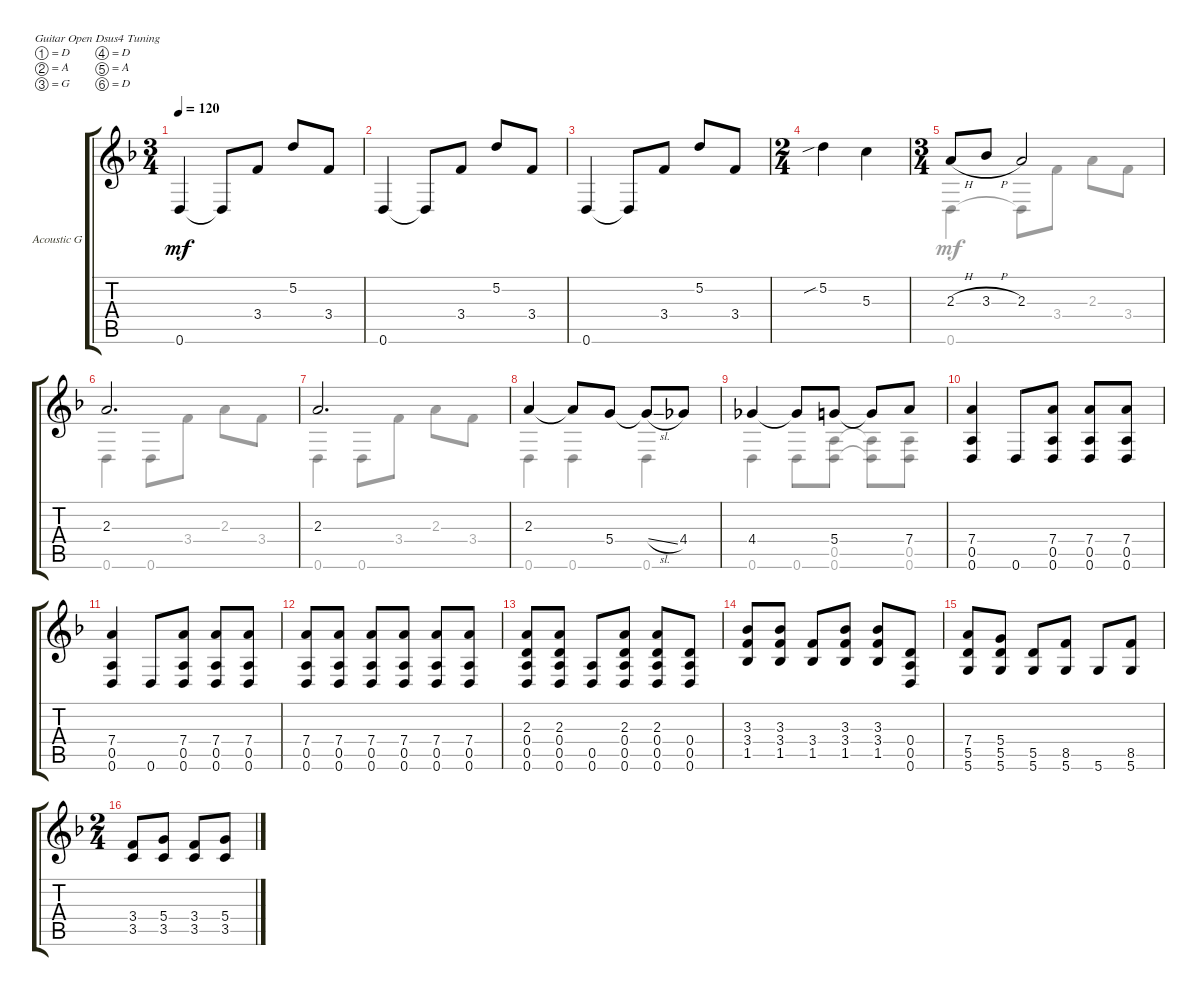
\bracketExtendMode groupsimilarinstruments
\firstSystemTrackNameOrientation horizontal
\otherSystemsTrackNameOrientation horizontal
\track ("Acoustic Guitar" "Acoustic G") {instrument acousticgrandpiano}
\staff {score tabs}
\tuning (D4 A3 G3 D3 A2 D2)
\displaytranspose 12
\voice
\ts (3 4)
\tempo 120
\clef g2
\ks dminor
0.6.4{dy mf} 0.6{t}.8 3.4.8 5.2.8 3.4.8 |
0.6.4 0.6{t}.8 3.4.8 5.2.8 3.4.8 |
0.6.4 0.6{t}.8 3.4.8 5.2.8 3.4.8 |
\ts (2 4)
5.2{sib}.4 5.3.4 |
\ts (3 4)
2.3{h}.8 3.3{h}.8 2.3.2 |
2.3.2{d} |
2.3.2{d} |
2.3.4 2.3{t}.8 5.4.8 5.4{sl t}.8 4.4.8 |
4.4.4 4.4{t}.8 5.4.8 5.4{t}.8 7.4.8 |
(0.6 0.5 7.4).4 0.6.8 (0.6 0.5 7.4).8 (0.6 0.5 7.4).8 (0.6 0.5 7.4).8 |
(0.6 0.5 7.4).4 0.6.8 (0.6 0.5 7.4).8 (0.6 0.5 7.4).8 (0.6 0.5 7.4).8 |
(0.6 0.5 7.4).8 (0.6 0.5 7.4).8 (0.6 0.5 7.4).8 (0.6 0.5 7.4).8 (0.6 0.5 7.4).8 (0.6 0.5 7.4).8 |
(0.6 0.5 0.4 2.3).8 (0.6 0.5 0.4 2.3).8 (0.6 0.5).8 (0.6 0.5 0.4 2.3).8 (0.6 0.5 0.4 2.3).8 (0.6 0.5 0.4).8 |
(1.5 3.4 3.3).8 (1.5 3.4 3.3).8 (1.5 3.4).8 (1.5 3.4 3.3).8 (1.5 3.4 3.3).8 (0.6 0.5 0.4).8 |
(5.6 5.5 7.4).8 (5.6 5.5 5.4).8 (5.6 5.5).8 (5.6 8.5).8 5.6.8 (5.6 8.5).8 |
\ts (2 4)
(3.5 3.4).8 (3.5 5.4).8 (3.5 3.4).8 (3.5 5.4).8
\voice
\clef g2
\ottava regular
\simile none
\ks dminor
|
|
|
|
0.6.4 0.6{t}.8 3.4.8 2.3.8 3.4.8 |
0.6.4 0.6.8 3.4.8 2.3.8 3.4.8 |
0.6.4 0.6.8 3.4.8 2.3.8 3.4.8 |
0.6.4 0.6.4 0.6.4 |
0.6.4 0.6.8 (0.6 0.5).8 (0.6{t} 0.5{t}).8 (0.6 0.5).8 |
|
|
|
|
|
|
